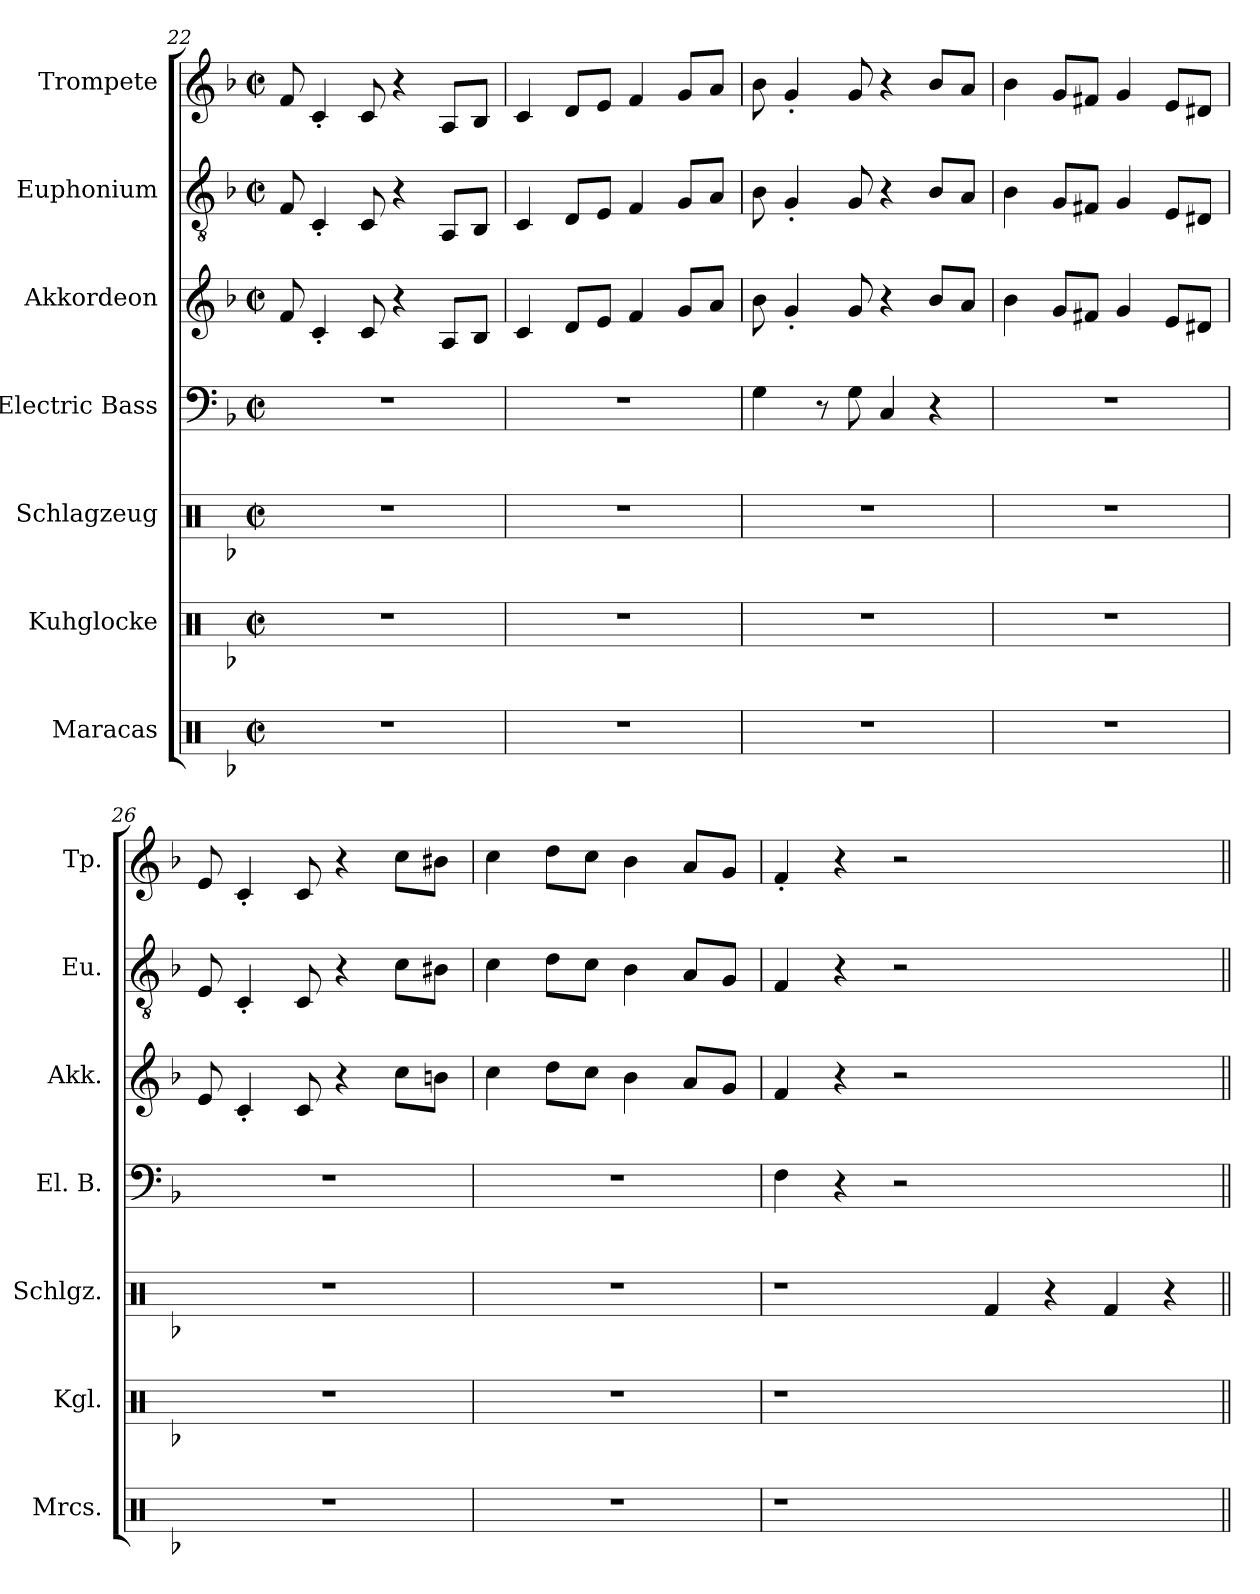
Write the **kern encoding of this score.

**kern	**kern	**kern	**kern	**kern	**kern	**kern
*part7	*part6	*part5	*part4	*part3	*part2	*part1
*staff7	*staff6	*staff5	*staff4	*staff3	*staff2	*staff1
*I"Maracas	*I"Kuhglocke	*I"Schlagzeug	*I"Electric Bass	*I"Akkordeon	*I"Euphonium	*I"Trompete
*I'Mrcs.	*I'Kgl.	*I'Schlgz.	*I'El. B.	*I'Akk.	*I'Eu.	*I'Tp.
*clefX	*clefX	*clefX	*clefF4	*clefG2	*clefGv2	*clefG2
*	*	*	*ITrd7c12	*	*ITrd1c2	*ITrd1c2
*k[b-]	*k[b-]	*k[b-]	*k[b-]	*k[b-]	*k[b-e-a-]	*k[b-e-a-]
*M2/2	*M2/2	*M2/2	*M2/2	*M2/2	*M2/2	*M2/2
*met(c|)	*met(c|)	*met(c|)	*met(c|)	*met(c|)	*met(c|)	*met(c|)
=22	=22	=22	=22	=22	=22	=22
1r	1r	1r	1r	8f	8E-	8e-
.	.	.	.	4c'	4BB-'	4B-'
.	.	.	.	8c	8BB-	8B-
.	.	.	.	4r	4r	4r
.	.	.	.	8AL	8GGL	8GL
.	.	.	.	8B-J	8AA-J	8A-J
=23	=23	=23	=23	=23	=23	=23
1r	1r	1r	1r	4c	4BB-	4B-
.	.	.	.	8dL	8CL	8cL
.	.	.	.	8eJ	8DJ	8dJ
.	.	.	.	4f	4E-	4e-
.	.	.	.	8gL	8FL	8fL
.	.	.	.	8aJ	8GJ	8gJ
=24	=24	=24	=24	=24	=24	=24
1r	1r	1r	4GG	8b-	8A-	8a-
.	.	.	.	4g'	4F'	4f'
.	.	.	8r	.	.	.
.	.	.	8GG	8g	8F	8f
.	.	.	4CC	4r	4r	4r
.	.	.	4r	8b-L	8A-L	8a-L
.	.	.	.	8aJ	8GJ	8gJ
=25	=25	=25	=25	=25	=25	=25
1r	1r	1r	1r	4b-	4A-	4a-
.	.	.	.	8gL	8FL	8fL
.	.	.	.	8f#XJ	8EnJ	8enJ
.	.	.	.	4g	4F	4f
.	.	.	.	8eL	8DL	8dL
.	.	.	.	8d#XJ	8C#XJ	8c#XJ
=26	=26	=26	=26	=26	=26	=26
1r	1r	1r	1r	8e	8D	8d
.	.	.	.	4c'	4BB-'	4B-'
.	.	.	.	8c	8BB-	8B-
.	.	.	.	4r	4r	4r
.	.	.	.	8ccL	8B-L	8b-L
.	.	.	.	8bnJ	8A#XJ	8a#XJ
=27	=27	=27	=27	=27	=27	=27
1r	1r	1r	1r	4cc	4B-	4b-
.	.	.	.	8ddL	8cL	8ccL
.	.	.	.	8ccJ	8B-J	8b-J
.	.	.	.	4b-	4A-	4a-
.	.	.	.	8aL	8GL	8gL
.	.	.	.	8gJ	8FJ	8fJ
=28	=28	=28	=28	=28	=28	=28
1r	1r	1r	4FF	4f	4E-	4e-'
.	.	.	4r	4r	4r	4r
.	.	.	2r	2r	2r	2r
1ryy	1ryy	4Rf	1ryy	1ryy	1ryy	1ryy
.	.	4r	.	.	.	.
.	.	4Rf	.	.	.	.
.	.	4r	.	.	.	.
=||	=||	=||	=||	=||	=||	=||
*-	*-	*-	*-	*-	*-	*-
